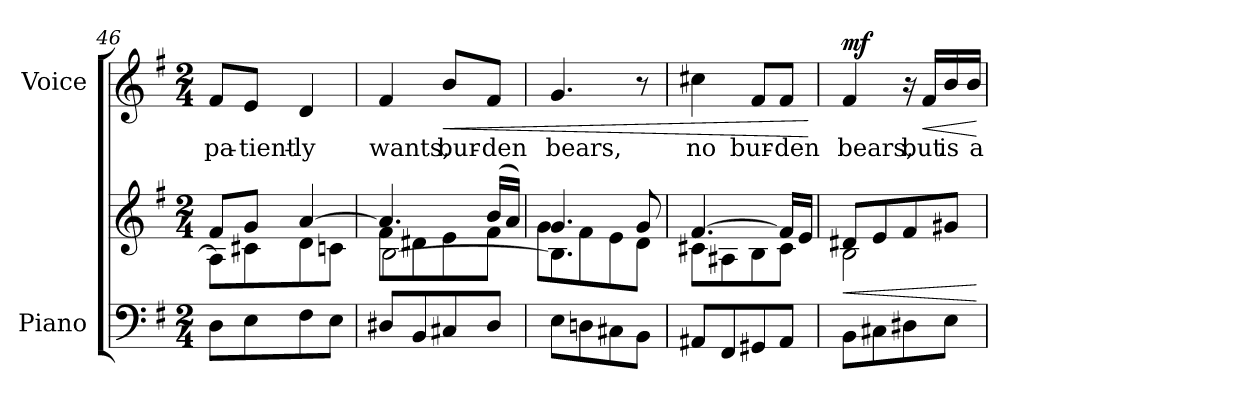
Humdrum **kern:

**kern	**kern	**dynam	**kern	**text	**dynam
*part2	*part2	*part2	*part1	*part1	*part1
*staff3	*staff2	*staff2/3	*staff1	*staff1	*staff1
*I"Piano	*	*	*I"Voice	*	*
*I'Pno	*	*	*	*	*
*clefF4	*clefG2	*	*clefG2	*	*
*k[f#]	*k[f#]	*	*k[f#]	*	*
*M2/4	*M2/4	*	*M2/4	*	*
=46	=46	=46	=46	=46	=46
*	*^	*	*	*	*
!	!	!	!	!	!LO:LY:b	!
8D\L	8f#/L	8A\L]	.	8f#/L	pa-	.
!	!	!	!	!	!LO:LY:b	!
8E\	8g/J	8c#X\	.	8e/J	-tient-	.
!	!	!	!	!	!LO:LY:b	!
8F#\	[4a/	8d\	.	4d/	-ly	.
8E\J	.	8cn\J	.	.	.	.
=47	=47	=47	=47	=47	=47	=47
*	*	*^	*	*	*	*
!	!	!	!	!	!	!LO:LY:b	!
8D#X/L	4.a/]	8f#\L	[2B\	.	4f#/	wants,	.
8BB/	.	8d#X\	.	.	.	.	.
!	!	!	!	!	!	!LO:LY:b	!LO:HP:b
8C#X/	.	8e\	.	.	8b/L	bur-	<
!	!	!	!	!	!	!LO:LY:b	!
8D#/J	(>16b/LL	8f#\J	.	.	8f#/J	-den	.
.	16a/JJ)	.	.	.	.	.	.
!!LO:LB:g=z
=48	=48	=48	=48	=48	=48	=48	=48
!	!LO:N:head=solid	!LO:N:head=solid	!	!	!	!LO:LY:b	!
8E\L	4.g/	8g\L	4.B\]	.	4.g/	bears,	.
8Dn\	.	8f#\	.	.	.	.	.
8C#X\	.	8e\	.	.	.	.	.
8BB\J	8g/	8d\J	8ryy	.	8r	.	.
=49	=49	=49	=49	=49	=49	=49	=49
!	!	!	!	!	!	!LO:LY:b	!
*	*	*v	*v	*	*	*	*
8AA#X/L	[4.f#/	8c#X\L	.	4cc#X\	no	.
8FF#/	.	8A#X\	.	.	.	.
!	!	!	!	!	!LO:LY:b	!
8GG#X/	.	8B\	.	8f#/L	bur-	.
!	!	!	!	!	!LO:LY:b	!
8AA#/J	16f#/LL]	8c#\J	.	8f#/J	-den	.
.	16e/JJ	.	.	.	.	.
*	*v	*v	*	*	*	*
.	.	.	.	.	[
=50	=50	=50	=50	=50	=50
!	!	!LO:HP:b	!	!LO:LY:b	!LO:DY:a
*	*^	*	*	*	*
8BB\L	8d#X/L	2B\	<	4f#/	bears,	mf
8C#X\	8e/	.	.	.	.	.
8D#X\	8f#/	.	.	16r	.	.
!	!	!	!	!	!LO:LY:b	!LO:HP:b
.	.	.	.	16f#/LL	but	<
!	!	!	!	!	!LO:LY:b	!
8E\J	8g#X/J	.	.	16b/	is	.
!	!	!	!	!	!LO:LY:b	!
.	.	.	.	16b/JJ	a	.
*	*v	*v	*	*	*	*
.	.	[	.	.	[
=	=	=	=	=	=
*-	*-	*-	*-	*-	*-
